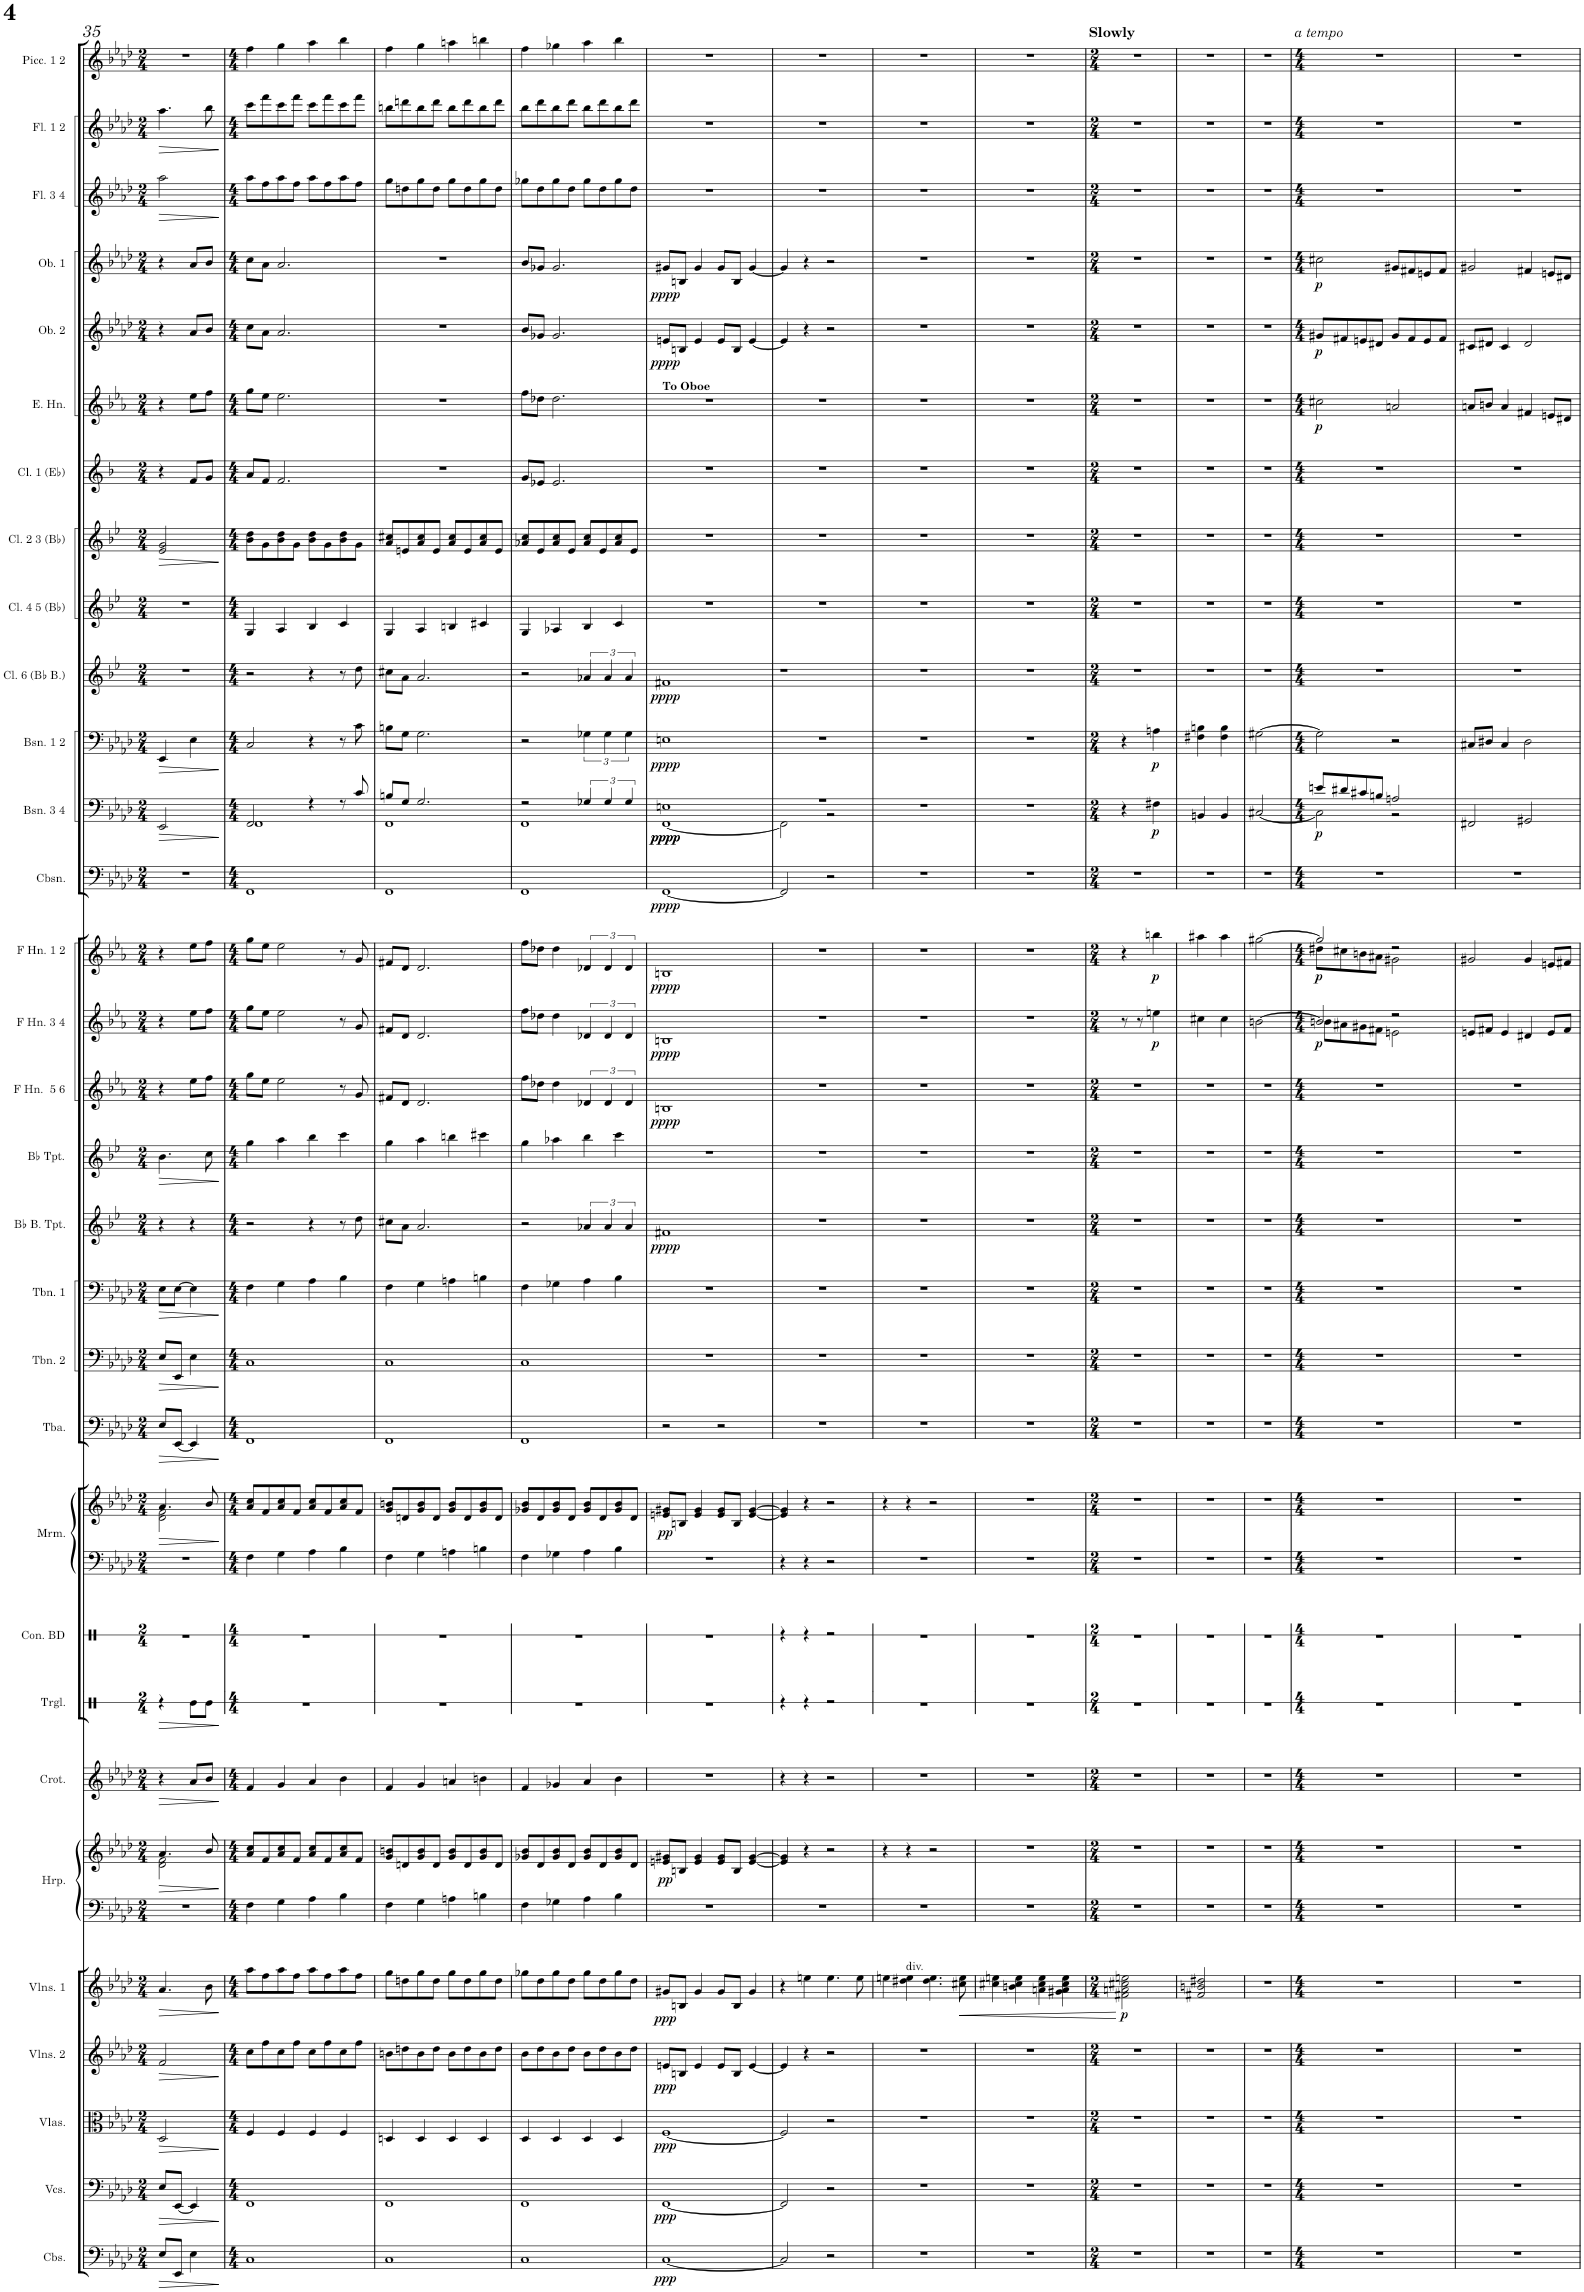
**kern	**dynam	**kern	**dynam	**kern	**dynam	**kern	**dynam	**kern	**dynam	**kern	**kern	**dynam	**kern	**dynam	**kern	**dynam	**kern	**kern	**kern	**dynam	**kern	**dynam	**kern	**dynam	**kern	**dynam	**kern	**dynam	**kern	**dynam	**kern	**dynam	**kern	**dynam	**kern	**dynam	**kern	**dynam	**kern	**dynam	**kern	**dynam	**kern	**dynam	**kern	**kern	**dynam	**kern	**kern	**dynam	**kern	**dynam	**kern	**dynam	**kern	**dynam	**kern	**dynam	**kern
*part31	*part31	*part30	*part30	*part29	*part29	*part28	*part28	*part27	*part27	*part26	*part26	*part26	*part25	*part25	*part24	*part24	*part23	*part22	*part22	*part22	*part21	*part21	*part20	*part20	*part19	*part19	*part18	*part18	*part17	*part17	*part16	*part16	*part15	*part15	*part14	*part14	*part13	*part13	*part12	*part12	*part11	*part11	*part10	*part10	*part9	*part8	*part8	*part7	*part6	*part6	*part5	*part5	*part4	*part4	*part3	*part3	*part2	*part2	*part1
*staff33	*staff33	*staff32	*staff32	*staff31	*staff31	*staff30	*staff30	*staff29	*staff29	*staff28	*staff27	*staff27/28	*staff26	*staff26	*staff25	*staff25	*staff24	*staff23	*staff22	*staff22/23	*staff21	*staff21	*staff20	*staff20	*staff19	*staff19	*staff18	*staff18	*staff17	*staff17	*staff16	*staff16	*staff15	*staff15	*staff14	*staff14	*staff13	*staff13	*staff12	*staff12	*staff11	*staff11	*staff10	*staff10	*staff9	*staff8	*staff8	*staff7	*staff6	*staff6	*staff5	*staff5	*staff4	*staff4	*staff3	*staff3	*staff2	*staff2	*staff1
*I"Contrabasses	*	*I"Violoncellos	*	*I"Violas	*	*I"Violins 2	*	*I"Violins 1	*	*I"Harp	*	*	*I"Crotales	*	*I"Triangle	*	*I"Concert Bass Drum	*I"Marimba	*	*	*I"Tuba	*	*I"Trombone 2	*	*I"Trombone 1	*	*I"Bb Bass Trumpet	*	*I"Bb Trumpet	*	*I"F Horn 5 &amp; 6	*	*I"F Horn 3 &amp; 4	*	*I"F Horn 1 &amp; 2	*	*I"Contrabassoon	*	*I"Bassoon 3 &amp; 4	*	*I"Bassoon 1 &amp; 2	*	*I"Clarinet 6 (Bb Bass)	*	*I"Clarinet 4 &amp; 5 (Bb)	*I"Clarinet 2 &amp; 3 (Bb)	*	*I"Clarinet 1 (Eb)	*I"Oboe 3 (E. Hn.)	*	*I"Oboe 2	*	*I"Oboe 1	*	*I"Flute 3 &amp; 4	*	*I"Flute 1 &amp; 2	*	*I"Piccolo 1 &amp; 2
*I'Cbs.	*	*I'Vcs.	*	*I'Vlas.	*	*I'Vlns. 2	*	*I'Vlns. 1	*	*I'Hrp.	*	*	*I'Crot.	*	*I'Trgl.	*	*I'Con. BD	*I'Mrm.	*	*	*I'Tba.	*	*I'Tbn. 2	*	*I'Tbn. 1	*	*I'Bb B. Tpt.	*	*I'Bb Tpt.	*	*I'F Hn. 5 6	*	*I'F Hn. 3 4	*	*I'F Hn. 1 2	*	*I'Cbsn.	*	*I'Bsn. 3 4	*	*I'Bsn. 1 2	*	*I'Cl. 6 (Bb B.)	*	*I'Cl. 4 5 (Bb)	*I'Cl. 2 3 (Bb)	*	*I'Cl. 1 (Eb)	*I'Ob. 3	*	*I'Ob. 2	*	*I'Ob. 1	*	*I'Fl. 3 4	*	*I'Fl. 1 2	*	*I'Picc. 1 2
!!LO:PB:g=z
*clefF4	*	*clefF4	*	*clefC3	*	*clefG2	*	*clefG2	*	*clefF4	*clefG2	*	*clefG2	*	*clefX	*	*clefX	*clefF4	*clefG2	*	*clefF4	*	*clefF4	*	*clefF4	*	*clefG2	*	*clefG2	*	*clefG2	*	*clefF4	*	*clefF4	*	*clefF4	*	*clefF4	*	*clefF4	*	*clefG2	*	*clefG2	*clefG2	*	*clefG2	*clefG2	*	*clefG2	*	*clefG2	*	*clefG2	*	*clefG2	*	*clefG2
*Trd7c12	*	*	*	*	*	*	*	*	*	*	*	*	*Trd-14c-24	*	*	*	*	*	*	*	*	*	*	*	*	*	*Trd8c14	*	*Trd1c2	*	*Trd4c7	*	*Trd4c7	*	*Trd4c7	*	*Trd7c12	*	*	*	*	*	*Trd8c14	*	*Trd1c2	*Trd1c2	*	*Trd-2c-3	*Trd4c7	*	*	*	*	*	*	*	*	*	*Trd-7c-12
*k[b-e-a-d-]	*	*k[b-e-a-d-]	*	*k[b-e-a-d-]	*	*k[b-e-a-d-]	*	*k[b-e-a-d-]	*	*k[b-e-a-d-]	*k[b-e-a-d-]	*	*k[b-e-a-d-]	*	*k[]	*	*k[]	*k[b-e-a-d-]	*k[b-e-a-d-]	*	*k[b-e-a-d-]	*	*k[b-e-a-d-]	*	*k[b-e-a-d-]	*	*k[b-e-]	*	*k[b-e-]	*	*k[b-e-a-]	*	*k[b-e-a-]	*	*k[b-e-a-]	*	*k[b-e-a-d-]	*	*k[b-e-a-d-]	*	*k[b-e-a-d-]	*	*k[b-e-]	*	*k[b-e-]	*k[b-e-]	*	*k[b-]	*k[b-e-a-]	*	*k[b-e-a-d-]	*	*k[b-e-a-d-]	*	*k[b-e-a-d-]	*	*k[b-e-a-d-]	*	*k[b-e-a-d-]
*M2/4	*	*M2/4	*	*M2/4	*	*M2/4	*	*M2/4	*	*M2/4	*M2/4	*	*M2/4	*	*M2/4	*	*M2/4	*M2/4	*M2/4	*	*M2/4	*	*M2/4	*	*M2/4	*	*M2/4	*	*M2/4	*	*M2/4	*	*M2/4	*	*M2/4	*	*M2/4	*	*M2/4	*	*M2/4	*	*M2/4	*	*M2/4	*M2/4	*	*M2/4	*M2/4	*	*M2/4	*	*M2/4	*	*M2/4	*	*M2/4	*	*M2/4
=35	=35	=35	=35	=35	=35	=35	=35	=35	=35	=35	=35	=35	=35	=35	=35	=35	=35	=35	=35	=35	=35	=35	=35	=35	=35	=35	=35	=35	=35	=35	=35	=35	=35	=35	=35	=35	=35	=35	=35	=35	=35	=35	=35	=35	=35	=35	=35	=35	=35	=35	=35	=35	=35	=35	=35	=35	=35	=35	=35
!	!LO:HP:b	!	!LO:HP:b	!	!LO:HP:b	!	!LO:HP:b	!	!LO:HP:b	!	!	!LO:HP:b	!	!LO:HP:b	!	!LO:HP:b	!	!	!	!LO:HP:b	!	!LO:HP:b	!	!LO:HP:b	!	!LO:HP:b	!	!	!	!LO:HP:b	!	!	!	!	!	!	!	!	!	!LO:HP:b	!	!LO:HP:b	!	!	!	!	!LO:HP:b	!	!	!	!	!	!	!	!	!LO:HP:b	!	!LO:HP:b	!
*	*	*	*	*	*	*	*	*	*	*	*^	*	*	*	*	*	*	*	*^	*	*	*	*	*	*	*	*	*	*	*	*	*	*	*	*	*	*	*	*	*	*	*	*	*	*	*	*	*	*	*	*	*	*	*	*	*	*	*	*
8E-/L	>	8E-/L	>	2D-/	>	2f/	>	4.a-/	>	2r	4.a-/	2d-\ 2f\	>	4r	>	4r	>	2r	2r	4.a-/	2d-\ 2f\	>	8E-/L	>	8E-/L	>	8E-\L	>	4r	.	4.b-\	>	4r	.	4r	.	4r	.	2r	.	2EE-/	>	4EE-/	>	2r	.	2r	2e-/ 2g/	>	4r	4r	.	4r	.	4r	.	2aa-\	>	4.aa-\	>	2r
8EE-/J	.	[8EE-/J	.	.	.	.	.	.	.	.	.	.	.	.	.	.	.	.	.	.	.	.	[8EE-/J	.	8EE-/J	.	[8E-\J	.	.	.	.	.	.	.	.	.	.	.	.	.	.	.	.	.	.	.	.	.	.	.	.	.	.	.	.	.	.	.	.	.	.
4E-\	.	4EE-/]	.	.	.	.	.	.	.	.	.	.	.	8a-/L	.	8Re\L	.	.	.	.	.	.	4EE-/]	.	4E-\	.	4E-\]	.	4r	.	.	.	8ee-\L	.	8ee-\L	.	8ee-\L	.	.	.	.	.	4E-\	.	.	.	.	.	.	8f/L	8ee-\L	.	8a-/L	.	8a-/L	.	.	.	.	.	.
.	.	.	.	.	.	.	.	8b-\	.	.	8b-/	.	.	8b-/J	.	8Re\J	.	.	.	8b-/	.	.	.	.	.	.	.	.	.	.	8cc\	.	8ff\J	.	8ff\J	.	8ff\J	.	.	.	.	.	.	.	.	.	.	.	.	8g/J	8ff\J	.	8b-/J	.	8b-/J	.	.	.	8bb-\	.	.
*	*	*	*	*	*	*	*	*	*	*	*v	*v	*	*	*	*	*	*	*	*v	*v	*	*	*	*	*	*	*	*	*	*	*	*	*	*	*	*	*	*	*	*	*	*	*	*	*	*	*	*	*	*	*	*	*	*	*	*	*	*	*	*
.	]	.	]	.	]	.	]	.	]	.	.	]	.	]	.	]	.	.	.	]	.	]	.	]	.	]	.	.	.	]	.	.	.	.	.	.	.	.	.	]	.	]	.	.	.	.	]	.	.	.	.	.	.	.	.	]	.	]	.
=36	=36	=36	=36	=36	=36	=36	=36	=36	=36	=36	=36	=36	=36	=36	=36	=36	=36	=36	=36	=36	=36	=36	=36	=36	=36	=36	=36	=36	=36	=36	=36	=36	=36	=36	=36	=36	=36	=36	=36	=36	=36	=36	=36	=36	=36	=36	=36	=36	=36	=36	=36	=36	=36	=36	=36	=36	=36	=36	=36
*M4/4	*	*M4/4	*	*M4/4	*	*M4/4	*	*M4/4	*	*M4/4	*M4/4	*	*M4/4	*	*M4/4	*	*M4/4	*M4/4	*M4/4	*	*M4/4	*	*M4/4	*	*M4/4	*	*M4/4	*	*M4/4	*	*M4/4	*	*M4/4	*	*M4/4	*	*M4/4	*	*M4/4	*	*M4/4	*	*M4/4	*	*M4/4	*M4/4	*	*M4/4	*M4/4	*	*M4/4	*	*M4/4	*	*M4/4	*	*M4/4	*	*M4/4
*	*	*	*	*	*	*	*	*	*	*	*	*	*	*	*	*	*	*	*	*	*	*	*	*	*	*	*	*	*	*	*	*	*	*	*	*	*	*	*^	*	*	*	*	*	*	*	*	*	*	*	*	*	*	*	*	*	*	*	*
1C	.	1FF	.	4F/	.	8cc\L	.	8aa-\L	.	4F\	8a-/ 8cc/L	.	4f/	.	1r	.	1r	4F\	8a-/ 8cc/L	.	1FF	.	1C	.	4F\	.	2r	.	4gg\	.	8gg\L	.	8gg\L	.	8gg\L	.	1FF	.	2FF/	1FF	.	2C/	.	2r	.	4G/	8b-\ 8dd\L	.	8a/L	8gg\L	.	8cc\L	.	8cc\L	.	8aa-\L	.	8ccc\L	.	4ff\
.	.	.	.	.	.	8ff\	.	8ff\	.	.	8f/	.	.	.	.	.	.	.	8f/	.	.	.	.	.	.	.	.	.	.	.	8ee-\J	.	8ee-\J	.	8ee-\J	.	.	.	.	.	.	.	.	.	.	.	8g\	.	8f/J	8ee-\J	.	8a-\J	.	8a-\J	.	8ff\	.	8fff\	.	.
.	.	.	.	4F/	.	8cc\	.	8aa-\	.	4G\	8a-/ 8cc/	.	4g/	.	.	.	.	4G\	8a-/ 8cc/	.	.	.	.	.	4G\	.	.	.	4aa\	.	2ee-\	.	2ee-\	.	2ee-\	.	.	.	.	.	.	.	.	.	.	4A/	8b-\ 8dd\	.	2.f/	2.ee-\	.	2.a-/	.	2.a-/	.	8aa-\	.	8ccc\	.	4gg\
.	.	.	.	.	.	8ff\J	.	8ff\J	.	.	8f/J	.	.	.	.	.	.	.	8f/J	.	.	.	.	.	.	.	.	.	.	.	.	.	.	.	.	.	.	.	.	.	.	.	.	.	.	.	8g\J	.	.	.	.	.	.	.	.	8ff\J	.	8fff\J	.	.
.	.	.	.	4F/	.	8cc\L	.	8aa-\L	.	4A-\	8a-/ 8cc/L	.	4a-/	.	.	.	.	4A-\	8a-/ 8cc/L	.	.	.	.	.	4A-\	.	4r	.	4bb-\	.	.	.	.	.	.	.	.	.	4r	.	.	4r	.	4r	.	4B-/	8b-\ 8dd\L	.	.	.	.	.	.	.	.	8aa-\L	.	8ccc\L	.	4aa-\
.	.	.	.	.	.	8ff\	.	8ff\	.	.	8f/	.	.	.	.	.	.	.	8f/	.	.	.	.	.	.	.	.	.	.	.	.	.	.	.	.	.	.	.	.	.	.	.	.	.	.	.	8g\	.	.	.	.	.	.	.	.	8ff\	.	8fff\	.	.
.	.	.	.	4F/	.	8cc\	.	8aa-\	.	4B-\	8a-/ 8cc/	.	4b-\	.	.	.	.	4B-\	8a-/ 8cc/	.	.	.	.	.	4B-\	.	8r	.	4ccc\	.	8r	.	8r	.	8r	.	.	.	8r	.	.	8r	.	8r	.	4c/	8b-\ 8dd\	.	.	.	.	.	.	.	.	8aa-\	.	8ccc\	.	4bb-\
.	.	.	.	.	.	8ff\J	.	8ff\J	.	.	8f/J	.	.	.	.	.	.	.	8f/J	.	.	.	.	.	.	.	8dd\	.	.	.	8g/	.	8g/	.	8g/	.	.	.	8c/	.	.	8c\	.	8dd\	.	.	8g\J	.	.	.	.	.	.	.	.	8ff\J	.	8fff\J	.	.
=37	=37	=37	=37	=37	=37	=37	=37	=37	=37	=37	=37	=37	=37	=37	=37	=37	=37	=37	=37	=37	=37	=37	=37	=37	=37	=37	=37	=37	=37	=37	=37	=37	=37	=37	=37	=37	=37	=37	=37	=37	=37	=37	=37	=37	=37	=37	=37	=37	=37	=37	=37	=37	=37	=37	=37	=37	=37	=37	=37	=37
1C	.	1FF	.	4Dn/	.	8bn\L	.	8gg\L	.	4F\	8g/ 8bn/L	.	4f/	.	1r	.	1r	4F\	8g/ 8bn/L	.	1FF	.	1C	.	4F\	.	8cc#X\L	.	4gg\	.	8f#X/L	.	8f#X/L	.	8f#X/L	.	1FF	.	8Bn/L	1FF	.	8Bn\L	.	8cc#X\L	.	4G/	8a/ 8cc#X/L	.	1r	1r	.	1r	.	1r	.	8gg\L	.	8bbn\L	.	4ff\
.	.	.	.	.	.	8ddn\	.	8ddn\	.	.	8dn/	.	.	.	.	.	.	.	8dn/	.	.	.	.	.	.	.	8a\J	.	.	.	8d/J	.	8d/J	.	8d/J	.	.	.	8G/J	.	.	8G\J	.	8a\J	.	.	8en/	.	.	.	.	.	.	.	.	8ddn\	.	8dddn\	.	.
.	.	.	.	4D/	.	8b\	.	8gg\	.	4G\	8g/ 8b/	.	4g/	.	.	.	.	4G\	8g/ 8b/	.	.	.	.	.	4G\	.	2.a/	.	4aa\	.	2.d/	.	2.d/	.	2.d/	.	.	.	2.G/	.	.	2.G\	.	2.a/	.	4A/	8a/ 8cc#/	.	.	.	.	.	.	.	.	8gg\	.	8bb\	.	4gg\
.	.	.	.	.	.	8dd\J	.	8dd\J	.	.	8d/J	.	.	.	.	.	.	.	8d/J	.	.	.	.	.	.	.	.	.	.	.	.	.	.	.	.	.	.	.	.	.	.	.	.	.	.	.	8e/J	.	.	.	.	.	.	.	.	8dd\J	.	8ddd\J	.	.
.	.	.	.	4D/	.	8b\L	.	8gg\L	.	4An\	8g/ 8b/L	.	4an/	.	.	.	.	4An\	8g/ 8b/L	.	.	.	.	.	4An\	.	.	.	4bbn\	.	.	.	.	.	.	.	.	.	.	.	.	.	.	.	.	4Bn/	8a/ 8cc#/L	.	.	.	.	.	.	.	.	8gg\L	.	8bb\L	.	4aan\
.	.	.	.	.	.	8dd\	.	8dd\	.	.	8d/	.	.	.	.	.	.	.	8d/	.	.	.	.	.	.	.	.	.	.	.	.	.	.	.	.	.	.	.	.	.	.	.	.	.	.	.	8e/	.	.	.	.	.	.	.	.	8dd\	.	8ddd\	.	.
.	.	.	.	4D/	.	8b\	.	8gg\	.	4Bn\	8g/ 8b/	.	4bn\	.	.	.	.	4Bn\	8g/ 8b/	.	.	.	.	.	4Bn\	.	.	.	4ccc#X\	.	.	.	.	.	.	.	.	.	.	.	.	.	.	.	.	4c#X/	8a/ 8cc#/	.	.	.	.	.	.	.	.	8gg\	.	8bb\	.	4bbn\
.	.	.	.	.	.	8dd\J	.	8dd\J	.	.	8d/J	.	.	.	.	.	.	.	8d/J	.	.	.	.	.	.	.	.	.	.	.	.	.	.	.	.	.	.	.	.	.	.	.	.	.	.	.	8e/J	.	.	.	.	.	.	.	.	8dd\J	.	8ddd\J	.	.
=38	=38	=38	=38	=38	=38	=38	=38	=38	=38	=38	=38	=38	=38	=38	=38	=38	=38	=38	=38	=38	=38	=38	=38	=38	=38	=38	=38	=38	=38	=38	=38	=38	=38	=38	=38	=38	=38	=38	=38	=38	=38	=38	=38	=38	=38	=38	=38	=38	=38	=38	=38	=38	=38	=38	=38	=38	=38	=38	=38	=38
1C	.	1FF	.	4D-/	.	8b-\L	.	8gg-X\L	.	4F\	8g-X/ 8b-/L	.	4f/	.	1r	.	1r	4F\	8g-X/ 8b-/L	.	1FF	.	1C	.	4F\	.	2r	.	4gg\	.	8ff\L	.	8ff\L	.	8ff\L	.	1FF	.	2r	1FF	.	2r	.	2r	.	4G/	8a-X/ 8cc/L	.	8g/L	8ff\L	.	8b-/L	.	8b-/L	.	8gg-X\L	.	8bb-\L	.	4ff\
.	.	.	.	.	.	8dd-\	.	8dd-\	.	.	8d-/	.	.	.	.	.	.	.	8d-/	.	.	.	.	.	.	.	.	.	.	.	8dd-X\J	.	8dd-X\J	.	8dd-X\J	.	.	.	.	.	.	.	.	.	.	.	8e-/	.	8e-X/J	8dd-X\J	.	8g-X/J	.	8g-X/J	.	8dd-\	.	8ddd-\	.	.
.	.	.	.	4D-/	.	8b-\	.	8gg-\	.	4G-X\	8g-/ 8b-/	.	4g-X/	.	.	.	.	4G-X\	8g-/ 8b-/	.	.	.	.	.	4G-X\	.	.	.	4aa-X\	.	4dd-\	.	4dd-\	.	4dd-\	.	.	.	.	.	.	.	.	.	.	4A-X/	8a-/ 8cc/	.	2.e-/	2.dd-\	.	2.g-/	.	2.g-/	.	8gg-\	.	8bb-\	.	4gg-X\
.	.	.	.	.	.	8dd-\J	.	8dd-\J	.	.	8d-/J	.	.	.	.	.	.	.	8d-/J	.	.	.	.	.	.	.	.	.	.	.	.	.	.	.	.	.	.	.	.	.	.	.	.	.	.	.	8e-/J	.	.	.	.	.	.	.	.	8dd-\J	.	8ddd-\J	.	.
.	.	.	.	4D-/	.	8b-\L	.	8gg-\L	.	4A-\	8g-/ 8b-/L	.	4a-/	.	.	.	.	4A-\	8g-/ 8b-/L	.	.	.	.	.	4A-\	.	6a-X/	.	4bb-\	.	6d-X/	.	6d-X/	.	6d-X/	.	.	.	6G-X/	.	.	6G-X\	.	6a-X/	.	4B-/	8a-/ 8cc/L	.	.	.	.	.	.	.	.	8gg-\L	.	8bb-\L	.	4aa-\
.	.	.	.	.	.	8dd-\	.	8dd-\	.	.	8d-/	.	.	.	.	.	.	.	8d-/	.	.	.	.	.	.	.	.	.	.	.	.	.	.	.	.	.	.	.	.	.	.	.	.	.	.	.	8e-/	.	.	.	.	.	.	.	.	8dd-\	.	8ddd-\	.	.
.	.	.	.	.	.	.	.	.	.	.	.	.	.	.	.	.	.	.	.	.	.	.	.	.	.	.	6a-/	.	.	.	6d-/	.	6d-/	.	6d-/	.	.	.	6G-/	.	.	6G-\	.	6a-/	.	.	.	.	.	.	.	.	.	.	.	.	.	.	.	.
.	.	.	.	4D-/	.	8b-\	.	8gg-\	.	4B-\	8g-/ 8b-/	.	4b-\	.	.	.	.	4B-\	8g-/ 8b-/	.	.	.	.	.	4B-\	.	.	.	4ccc\	.	.	.	.	.	.	.	.	.	.	.	.	.	.	.	.	4c/	8a-/ 8cc/	.	.	.	.	.	.	.	.	8gg-\	.	8bb-\	.	4bb-\
.	.	.	.	.	.	.	.	.	.	.	.	.	.	.	.	.	.	.	.	.	.	.	.	.	.	.	6a-/	.	.	.	6d-/	.	6d-/	.	6d-/	.	.	.	6G-/	.	.	6G-\	.	6a-/	.	.	.	.	.	.	.	.	.	.	.	.	.	.	.	.
.	.	.	.	.	.	8dd-\J	.	8dd-\J	.	.	8d-/J	.	.	.	.	.	.	.	8d-/J	.	.	.	.	.	.	.	.	.	.	.	.	.	.	.	.	.	.	.	.	.	.	.	.	.	.	.	8e-/J	.	.	.	.	.	.	.	.	8dd-\J	.	8ddd-\J	.	.
=39	=39	=39	=39	=39	=39	=39	=39	=39	=39	=39	=39	=39	=39	=39	=39	=39	=39	=39	=39	=39	=39	=39	=39	=39	=39	=39	=39	=39	=39	=39	=39	=39	=39	=39	=39	=39	=39	=39	=39	=39	=39	=39	=39	=39	=39	=39	=39	=39	=39	=39	=39	=39	=39	=39	=39	=39	=39	=39	=39	=39
!	!	!	!	!	!	!	!	!	!	!	!	!	!	!	!	!	!	!	!	!	!	!	!	!	!	!	!	!	!	!	!	!	!	!	!	!	!	!	!	!	!	!	!	!	!	!	!	!	!	!LO:TX:a:B:t=To Oboe	!	!	!	!	!	!	!	!	!	!
!	!LO:DY:b	!	!LO:DY:b	!	!LO:DY:b	!	!LO:DY:b	!	!LO:DY:b	!	!	!LO:DY:b	!	!	!	!	!	!	!	!LO:DY:b	!	!	!	!	!	!	!	!LO:DY:b	!	!	!	!LO:DY:b	!	!LO:DY:b	!	!LO:DY:b	!	!LO:DY:b	!	!	!LO:DY:b	!	!	!	!	!	!	!	!	!	!	!	!	!	!	!	!	!	!	!
!	!	!	!	!	!	!	!	!	!	!	!	!	!	!	!	!	!	!	!	!	!	!	!	!	!	!	!	!	!	!	!	!	!	!	!	!	!	!	!	!	!LO:DY:n=1:b	!	!LO:DY:b	!	!LO:DY:b	!	!	!	!	!	!	!	!LO:DY:b	!	!LO:DY:b	!	!	!	!	!
[1C	ppp	[1FF	ppp	[1F	ppp	8en/L	ppp	8g#X/L	ppp	1r	8en/ 8g#X/L	pp	1r	.	1r	.	1r	1r	8en/ 8g#X/L	pp	2r	.	1r	.	1r	.	1f#X	pppp	1r	.	1Bn	pppp	1Bn	pppp	1Bn	pppp	[1FF	pppp	1En	[1FF	pppp pppp	1En	pppp	1f#X	pppp	1r	1r	.	1r	1r	.	8en/L	pppp	8g#X/L	pppp	1r	.	1r	.	1r
.	.	.	.	.	.	8Bn/J	.	8Bn/J	.	.	8Bn/J	.	.	.	.	.	.	.	8Bn/J	.	.	.	.	.	.	.	.	.	.	.	.	.	.	.	.	.	.	.	.	.	.	.	.	.	.	.	.	.	.	.	.	8Bn/J	.	8Bn/J	.	.	.	.	.	.
.	.	.	.	.	.	4e/	.	4g#/	.	.	4e/ 4g#/	.	.	.	.	.	.	.	4e/ 4g#/	.	.	.	.	.	.	.	.	.	.	.	.	.	.	.	.	.	.	.	.	.	.	.	.	.	.	.	.	.	.	.	.	4e/	.	4g#/	.	.	.	.	.	.
.	.	.	.	.	.	8e/L	.	8g#/L	.	.	8e/ 8g#/L	.	.	.	.	.	.	.	8e/ 8g#/L	.	2r	.	.	.	.	.	.	.	.	.	.	.	.	.	.	.	.	.	.	.	.	.	.	.	.	.	.	.	.	.	.	8e/L	.	8g#/L	.	.	.	.	.	.
.	.	.	.	.	.	8B/J	.	8B/J	.	.	8B/J	.	.	.	.	.	.	.	8B/J	.	.	.	.	.	.	.	.	.	.	.	.	.	.	.	.	.	.	.	.	.	.	.	.	.	.	.	.	.	.	.	.	8B/J	.	8B/J	.	.	.	.	.	.
.	.	.	.	.	.	[4e/	.	4g#/	.	.	[4e/ [4g#/	.	.	.	.	.	.	.	[4e/ [4g#/	.	.	.	.	.	.	.	.	.	.	.	.	.	.	.	.	.	.	.	.	.	.	.	.	.	.	.	.	.	.	.	.	[4e/	.	[4g#/	.	.	.	.	.	.
=40	=40	=40	=40	=40	=40	=40	=40	=40	=40	=40	=40	=40	=40	=40	=40	=40	=40	=40	=40	=40	=40	=40	=40	=40	=40	=40	=40	=40	=40	=40	=40	=40	=40	=40	=40	=40	=40	=40	=40	=40	=40	=40	=40	=40	=40	=40	=40	=40	=40	=40	=40	=40	=40	=40	=40	=40	=40	=40	=40	=40
2C/]	.	2FF/]	.	2F/]	.	4e/]	.	4r	.	1r	4e/] 4g#/]	.	4r	.	4r	.	4r	4r	4e/] 4g#/]	.	1r	.	1r	.	1r	.	1r	.	1r	.	1r	.	1r	.	1r	.	2FF/]	.	1r	2FF\]	.	1r	.	1r	.	1r	1r	.	1r	1r	.	4e/]	.	4g#/]	.	1r	.	1r	.	1r
.	.	.	.	.	.	4r	.	4een\	.	.	4r	.	4r	.	4r	.	4r	4r	4r	.	.	.	.	.	.	.	.	.	.	.	.	.	.	.	.	.	.	.	.	.	.	.	.	.	.	.	.	.	.	.	.	4r	.	4r	.	.	.	.	.	.
2r	.	2r	.	2r	.	2r	.	4.ee\	.	.	2r	.	2r	.	2r	.	2r	2r	2r	.	.	.	.	.	.	.	.	.	.	.	.	.	.	.	.	.	2r	.	.	2r	.	.	.	.	.	.	.	.	.	.	.	2r	.	2r	.	.	.	.	.	.
.	.	.	.	.	.	.	.	8ee\	.	.	.	.	.	.	.	.	.	.	.	.	.	.	.	.	.	.	.	.	.	.	.	.	.	.	.	.	.	.	.	.	.	.	.	.	.	.	.	.	.	.	.	.	.	.	.	.	.	.	.	.
*	*	*	*	*	*	*	*	*	*	*	*	*	*	*	*	*	*	*	*	*	*	*	*	*	*	*	*	*	*	*	*	*	*	*	*	*	*	*	*v	*v	*	*	*	*	*	*	*	*	*	*	*	*	*	*	*	*	*	*	*	*
=41	=41	=41	=41	=41	=41	=41	=41	=41	=41	=41	=41	=41	=41	=41	=41	=41	=41	=41	=41	=41	=41	=41	=41	=41	=41	=41	=41	=41	=41	=41	=41	=41	=41	=41	=41	=41	=41	=41	=41	=41	=41	=41	=41	=41	=41	=41	=41	=41	=41	=41	=41	=41	=41	=41	=41	=41	=41	=41	=41
1r	.	1r	.	1r	.	1r	.	4een\	.	1r	4r	.	1r	.	1r	.	1r	1r	4r	.	1r	.	1r	.	1r	.	1r	.	1r	.	1r	.	1r	.	1r	.	1r	.	1r	.	1r	.	1r	.	1r	1r	.	1r	1r	.	1r	.	1r	.	1r	.	1r	.	1r
!	!	!	!	!	!	!	!	!LO:TX:a:t=div.	!	!	!	!	!	!	!	!	!	!	!	!	!	!	!	!	!	!	!	!	!	!	!	!	!	!	!	!	!	!	!	!	!	!	!	!	!	!	!	!	!	!	!	!	!	!	!	!	!	!	!
.	.	.	.	.	.	.	.	4dd#X\ 4ee\	.	.	4r	.	.	.	.	.	.	.	4r	.	.	.	.	.	.	.	.	.	.	.	.	.	.	.	.	.	.	.	.	.	.	.	.	.	.	.	.	.	.	.	.	.	.	.	.	.	.	.	.
.	.	.	.	.	.	.	.	4.dd#\ 4.ee\	.	.	2r	.	.	.	.	.	.	.	2r	.	.	.	.	.	.	.	.	.	.	.	.	.	.	.	.	.	.	.	.	.	.	.	.	.	.	.	.	.	.	.	.	.	.	.	.	.	.	.	.
!	!	!	!	!	!	!	!	!	!LO:HP:b	!	!	!	!	!	!	!	!	!	!	!	!	!	!	!	!	!	!	!	!	!	!	!	!	!	!	!	!	!	!	!	!	!	!	!	!	!	!	!	!	!	!	!	!	!	!	!	!	!	!
.	.	.	.	.	.	.	.	8cc#X\ 8ee\	<	.	.	.	.	.	.	.	.	.	.	.	.	.	.	.	.	.	.	.	.	.	.	.	.	.	.	.	.	.	.	.	.	.	.	.	.	.	.	.	.	.	.	.	.	.	.	.	.	.	.
=42	=42	=42	=42	=42	=42	=42	=42	=42	=42	=42	=42	=42	=42	=42	=42	=42	=42	=42	=42	=42	=42	=42	=42	=42	=42	=42	=42	=42	=42	=42	=42	=42	=42	=42	=42	=42	=42	=42	=42	=42	=42	=42	=42	=42	=42	=42	=42	=42	=42	=42	=42	=42	=42	=42	=42	=42	=42	=42	=42
1r	.	1r	.	1r	.	1r	.	4cc#X\ 4een\	.	1r	1r	.	1r	.	1r	.	1r	1r	1r	.	1r	.	1r	.	1r	.	1r	.	1r	.	1r	.	1r	.	1r	.	1r	.	1r	.	1r	.	1r	.	1r	1r	.	1r	1r	.	1r	.	1r	.	1r	.	1r	.	1r
.	.	.	.	.	.	.	.	4bn\ 4cc#\ 4ee\	.	.	.	.	.	.	.	.	.	.	.	.	.	.	.	.	.	.	.	.	.	.	.	.	.	.	.	.	.	.	.	.	.	.	.	.	.	.	.	.	.	.	.	.	.	.	.	.	.	.	.
.	.	.	.	.	.	.	.	4an\ 4cc#\ 4ee\	.	.	.	.	.	.	.	.	.	.	.	.	.	.	.	.	.	.	.	.	.	.	.	.	.	.	.	.	.	.	.	.	.	.	.	.	.	.	.	.	.	.	.	.	.	.	.	.	.	.	.
.	.	.	.	.	.	.	.	4g#X\ 4a\ 4cc#\ 4ee\	.	.	.	.	.	.	.	.	.	.	.	.	.	.	.	.	.	.	.	.	.	.	.	.	.	.	.	.	.	.	.	.	.	.	.	.	.	.	.	.	.	.	.	.	.	.	.	.	.	.	.
.	.	.	.	.	.	.	.	.	[	.	.	.	.	.	.	.	.	.	.	.	.	.	.	.	.	.	.	.	.	.	.	.	.	.	.	.	.	.	.	.	.	.	.	.	.	.	.	.	.	.	.	.	.	.	.	.	.	.	.
=43	=43	=43	=43	=43	=43	=43	=43	=43	=43	=43	=43	=43	=43	=43	=43	=43	=43	=43	=43	=43	=43	=43	=43	=43	=43	=43	=43	=43	=43	=43	=43	=43	=43	=43	=43	=43	=43	=43	=43	=43	=43	=43	=43	=43	=43	=43	=43	=43	=43	=43	=43	=43	=43	=43	=43	=43	=43	=43	=43
*M2/4	*	*M2/4	*	*M2/4	*	*M2/4	*	*M2/4	*	*M2/4	*M2/4	*	*M2/4	*	*M2/4	*	*M2/4	*M2/4	*M2/4	*	*M2/4	*	*M2/4	*	*M2/4	*	*M2/4	*	*M2/4	*	*M2/4	*	*M2/4	*	*M2/4	*	*M2/4	*	*M2/4	*	*M2/4	*	*M2/4	*	*M2/4	*M2/4	*	*M2/4	*M2/4	*	*M2/4	*	*M2/4	*	*M2/4	*	*M2/4	*	*M2/4
!	!	!	!	!	!	!	!	!	!	!	!	!	!	!	!	!	!	!	!	!	!	!	!	!	!	!	!	!	!	!	!	!	!	!	!	!	!	!	!	!	!	!	!	!	!	!	!	!	!	!	!	!	!	!	!	!	!	!	!LO:TX:a:B:t=Slowly
!	!	!	!	!	!	!	!	!	!LO:DY:b	!	!	!	!	!	!	!	!	!	!	!	!	!	!	!	!	!	!	!	!	!	!	!	!	!	!	!	!	!	!	!	!	!	!	!	!	!	!	!	!	!	!	!	!	!	!	!	!	!	!
2r	.	2r	.	2r	.	2r	.	2f#X\ 2an\ 2cc#X\ 2een\	p	2r	2r	.	2r	.	2r	.	2r	2r	2r	.	2r	.	2r	.	2r	.	2r	.	2r	.	2r	.	8r	.	4r	.	2r	.	4r	.	4r	.	2r	.	2r	2r	.	2r	2r	.	2r	.	2r	.	2r	.	2r	.	2r
.	.	.	.	.	.	.	.	.	.	.	.	.	.	.	.	.	.	.	.	.	.	.	.	.	.	.	.	.	.	.	.	.	8r	.	.	.	.	.	.	.	.	.	.	.	.	.	.	.	.	.	.	.	.	.	.	.	.	.	.
!	!	!	!	!	!	!	!	!	!	!	!	!	!	!	!	!	!	!	!	!	!	!	!	!	!	!	!	!	!	!	!	!	!	!LO:DY:b	!	!LO:DY:b	!	!	!	!LO:DY:b	!	!LO:DY:b	!	!	!	!	!	!	!	!	!	!	!	!	!	!	!	!	!
.	.	.	.	.	.	.	.	.	.	.	.	.	.	.	.	.	.	.	.	.	.	.	.	.	.	.	.	.	.	.	.	.	4een\	p	4bbn\	p	.	.	4F#X\	p	4An\	p	.	.	.	.	.	.	.	.	.	.	.	.	.	.	.	.	.
=44	=44	=44	=44	=44	=44	=44	=44	=44	=44	=44	=44	=44	=44	=44	=44	=44	=44	=44	=44	=44	=44	=44	=44	=44	=44	=44	=44	=44	=44	=44	=44	=44	=44	=44	=44	=44	=44	=44	=44	=44	=44	=44	=44	=44	=44	=44	=44	=44	=44	=44	=44	=44	=44	=44	=44	=44	=44	=44	=44
2r	.	2r	.	2r	.	2r	.	2f#X/ 2bn/ 2dd#X/	.	2r	2r	.	2r	.	2r	.	2r	2r	2r	.	2r	.	2r	.	2r	.	2r	.	2r	.	2r	.	4cc#X\	.	4aa#X\	.	2r	.	4BBn/	.	4F#X\ 4Bn\	.	2r	.	2r	2r	.	2r	2r	.	2r	.	2r	.	2r	.	2r	.	2r
.	.	.	.	.	.	.	.	.	.	.	.	.	.	.	.	.	.	.	.	.	.	.	.	.	.	.	.	.	.	.	.	.	4cc#\	.	4aa#\	.	.	.	4BB/	.	4F#\ 4B\	.	.	.	.	.	.	.	.	.	.	.	.	.	.	.	.	.	.
=45	=45	=45	=45	=45	=45	=45	=45	=45	=45	=45	=45	=45	=45	=45	=45	=45	=45	=45	=45	=45	=45	=45	=45	=45	=45	=45	=45	=45	=45	=45	=45	=45	=45	=45	=45	=45	=45	=45	=45	=45	=45	=45	=45	=45	=45	=45	=45	=45	=45	=45	=45	=45	=45	=45	=45	=45	=45	=45	=45
2r	.	2r	.	2r	.	2r	.	2r	.	2r	2r	.	2r	.	2r	.	2r	2r	2r	.	2r	.	2r	.	2r	.	2r	.	2r	.	2r	.	[2bn\	.	[2gg#X\	.	2r	.	[2C#X/	.	[2G#X\	.	2r	.	2r	2r	.	2r	2r	.	2r	.	2r	.	2r	.	2r	.	2r
=46	=46	=46	=46	=46	=46	=46	=46	=46	=46	=46	=46	=46	=46	=46	=46	=46	=46	=46	=46	=46	=46	=46	=46	=46	=46	=46	=46	=46	=46	=46	=46	=46	=46	=46	=46	=46	=46	=46	=46	=46	=46	=46	=46	=46	=46	=46	=46	=46	=46	=46	=46	=46	=46	=46	=46	=46	=46	=46	=46
*M4/4	*	*M4/4	*	*M4/4	*	*M4/4	*	*M4/4	*	*M4/4	*M4/4	*	*M4/4	*	*M4/4	*	*M4/4	*M4/4	*M4/4	*	*M4/4	*	*M4/4	*	*M4/4	*	*M4/4	*	*M4/4	*	*M4/4	*	*M4/4	*	*M4/4	*	*M4/4	*	*M4/4	*	*M4/4	*	*M4/4	*	*M4/4	*M4/4	*	*M4/4	*M4/4	*	*M4/4	*	*M4/4	*	*M4/4	*	*M4/4	*	*M4/4
*	*	*	*	*	*	*	*	*	*	*	*	*	*	*	*	*	*	*	*	*	*	*	*	*	*	*	*	*	*	*	*	*	*^	*	*^	*	*	*	*^	*	*	*	*	*	*	*	*	*	*	*	*	*	*	*	*	*	*	*	*
!	!	!	!	!	!	!	!	!	!	!	!	!	!	!	!	!	!	!	!	!	!	!	!	!	!	!	!	!	!	!	!	!	!	!	!	!	!	!	!	!	!	!	!	!	!	!	!	!	!	!	!	!	!	!	!	!	!	!	!	!	!	!LO:TX:a:i:t=a tempo
!	!	!	!	!	!	!	!	!	!	!	!	!	!	!	!	!	!	!	!	!	!	!	!	!	!	!	!	!	!	!	!	!	!	!	!LO:DY:b	!	!	!LO:DY:b	!	!	!	!	!LO:DY:b	!	!	!	!	!	!	!	!	!	!LO:DY:b	!	!LO:DY:b	!	!LO:DY:b	!	!	!	!	!
1r	.	1r	.	1r	.	1r	.	1r	.	1r	1r	.	1r	.	1r	.	1r	1r	1r	.	1r	.	1r	.	1r	.	1r	.	1r	.	1r	.	2b/]	8bn\L	p	2gg#/]	8dd#X\L	p	1r	.	8en/L	2C#\]	p	2G#\]	.	1r	.	1r	1r	.	1r	2cc#X\	p	8g#X/L	p	2cc#X\	p	1r	.	1r	.	1r
.	.	.	.	.	.	.	.	.	.	.	.	.	.	.	.	.	.	.	.	.	.	.	.	.	.	.	.	.	.	.	.	.	.	8a#X\	.	.	8cc#X\	.	.	.	8d#X/	.	.	.	.	.	.	.	.	.	.	.	.	8f#X/	.	.	.	.	.	.	.	.
.	.	.	.	.	.	.	.	.	.	.	.	.	.	.	.	.	.	.	.	.	.	.	.	.	.	.	.	.	.	.	.	.	.	8g#X\	.	.	8bn\	.	.	.	8c#X/	.	.	.	.	.	.	.	.	.	.	.	.	8en/	.	.	.	.	.	.	.	.
.	.	.	.	.	.	.	.	.	.	.	.	.	.	.	.	.	.	.	.	.	.	.	.	.	.	.	.	.	.	.	.	.	.	8f#X\J	.	.	8a#X\J	.	.	.	8Bn/J	.	.	.	.	.	.	.	.	.	.	.	.	8d#X/J	.	.	.	.	.	.	.	.
.	.	.	.	.	.	.	.	.	.	.	.	.	.	.	.	.	.	.	.	.	.	.	.	.	.	.	.	.	.	.	.	.	2r	2en\	.	2r	2g#X\	.	.	.	2An/	2r	.	2r	.	.	.	.	.	.	.	2an/	.	8g#/L	.	8g#X/L	.	.	.	.	.	.
.	.	.	.	.	.	.	.	.	.	.	.	.	.	.	.	.	.	.	.	.	.	.	.	.	.	.	.	.	.	.	.	.	.	.	.	.	.	.	.	.	.	.	.	.	.	.	.	.	.	.	.	.	.	8f#/	.	8f#X/	.	.	.	.	.	.
.	.	.	.	.	.	.	.	.	.	.	.	.	.	.	.	.	.	.	.	.	.	.	.	.	.	.	.	.	.	.	.	.	.	.	.	.	.	.	.	.	.	.	.	.	.	.	.	.	.	.	.	.	.	8e/	.	8en/	.	.	.	.	.	.
.	.	.	.	.	.	.	.	.	.	.	.	.	.	.	.	.	.	.	.	.	.	.	.	.	.	.	.	.	.	.	.	.	.	.	.	.	.	.	.	.	.	.	.	.	.	.	.	.	.	.	.	.	.	8f#/J	.	8f#/J	.	.	.	.	.	.
*	*	*	*	*	*	*	*	*	*	*	*	*	*	*	*	*	*	*	*	*	*	*	*	*	*	*	*	*	*	*	*	*	*v	*v	*	*	*	*	*	*	*v	*v	*	*	*	*	*	*	*	*	*	*	*	*	*	*	*	*	*	*	*	*
*	*	*	*	*	*	*	*	*	*	*	*	*	*	*	*	*	*	*	*	*	*	*	*	*	*	*	*	*	*	*	*	*	*	*	*v	*v	*	*	*	*	*	*	*	*	*	*	*	*	*	*	*	*	*	*	*	*	*	*	*	*
=47	=47	=47	=47	=47	=47	=47	=47	=47	=47	=47	=47	=47	=47	=47	=47	=47	=47	=47	=47	=47	=47	=47	=47	=47	=47	=47	=47	=47	=47	=47	=47	=47	=47	=47	=47	=47	=47	=47	=47	=47	=47	=47	=47	=47	=47	=47	=47	=47	=47	=47	=47	=47	=47	=47	=47	=47	=47	=47	=47
1r	.	1r	.	1r	.	1r	.	1r	.	1r	1r	.	1r	.	1r	.	1r	1r	1r	.	1r	.	1r	.	1r	.	1r	.	1r	.	1r	.	8en/L	.	2g#X/	.	1r	.	2FF#X/	.	8C#X/L	.	1r	.	1r	1r	.	1r	8an/L	.	8c#X/L	.	2g#X/	.	1r	.	1r	.	1r
.	.	.	.	.	.	.	.	.	.	.	.	.	.	.	.	.	.	.	.	.	.	.	.	.	.	.	.	.	.	.	.	.	8f#X/J	.	.	.	.	.	.	.	8D#X/J	.	.	.	.	.	.	.	8bn/J	.	8d#X/J	.	.	.	.	.	.	.	.
.	.	.	.	.	.	.	.	.	.	.	.	.	.	.	.	.	.	.	.	.	.	.	.	.	.	.	.	.	.	.	.	.	4e/	.	.	.	.	.	.	.	4C#/	.	.	.	.	.	.	.	4a/	.	4c#/	.	.	.	.	.	.	.	.
.	.	.	.	.	.	.	.	.	.	.	.	.	.	.	.	.	.	.	.	.	.	.	.	.	.	.	.	.	.	.	.	.	4d#X/	.	4g#/	.	.	.	2GG#X/	.	2D#\	.	.	.	.	.	.	.	4f#X/	.	2d#/	.	4f#X/	.	.	.	.	.	.
.	.	.	.	.	.	.	.	.	.	.	.	.	.	.	.	.	.	.	.	.	.	.	.	.	.	.	.	.	.	.	.	.	8e/L	.	8en/L	.	.	.	.	.	.	.	.	.	.	.	.	.	8en/L	.	.	.	8en/L	.	.	.	.	.	.
.	.	.	.	.	.	.	.	.	.	.	.	.	.	.	.	.	.	.	.	.	.	.	.	.	.	.	.	.	.	.	.	.	8f#/J	.	8f#X/J	.	.	.	.	.	.	.	.	.	.	.	.	.	8d#X/J	.	.	.	8d#X/J	.	.	.	.	.	.
=	=	=	=	=	=	=	=	=	=	=	=	=	=	=	=	=	=	=	=	=	=	=	=	=	=	=	=	=	=	=	=	=	=	=	=	=	=	=	=	=	=	=	=	=	=	=	=	=	=	=	=	=	=	=	=	=	=	=	=
*-	*-	*-	*-	*-	*-	*-	*-	*-	*-	*-	*-	*-	*-	*-	*-	*-	*-	*-	*-	*-	*-	*-	*-	*-	*-	*-	*-	*-	*-	*-	*-	*-	*-	*-	*-	*-	*-	*-	*-	*-	*-	*-	*-	*-	*-	*-	*-	*-	*-	*-	*-	*-	*-	*-	*-	*-	*-	*-	*-
